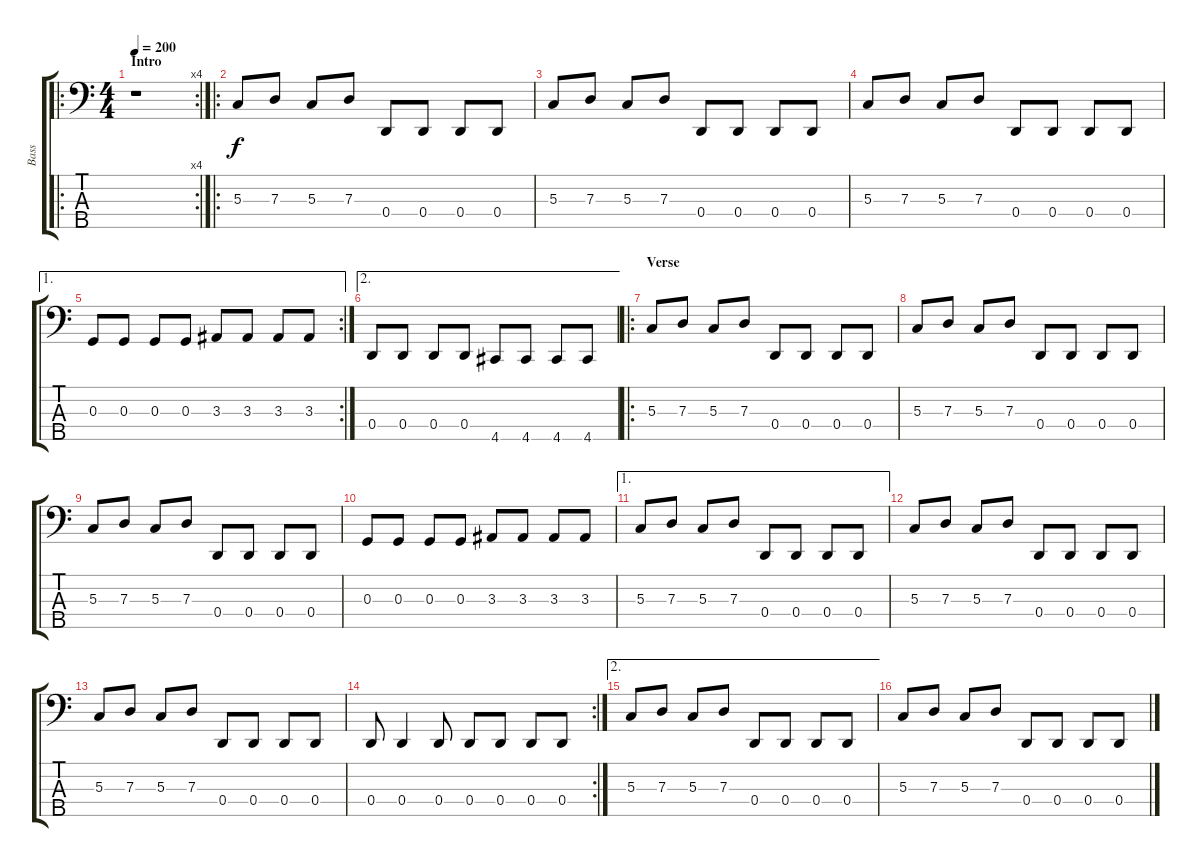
\track ("Bass" "Bass") {instrument electricbasspick}
\staff {score tabs}
\tuning (F2 C2 G1 D1 A0) {hide}
\ro
\rc 4
\ts (4 4)
\section ("" "Intro")
\tempo 200
\clef f4
\ks c
r.1{dy f instrument electricbasspick} |
\ro
5.3.8 7.3.8 5.3.8 7.3.8 0.4.8 0.4.8 0.4.8 0.4.8 |
5.3.8 7.3.8 5.3.8 7.3.8 0.4.8 0.4.8 0.4.8 0.4.8 |
5.3.8 7.3.8 5.3.8 7.3.8 0.4.8 0.4.8 0.4.8 0.4.8 |
\ae 1
\rc 2
0.3.8 0.3.8 0.3.8 0.3.8 3.3.8 3.3.8 3.3.8 3.3.8 |
\ae 2
0.4.8 0.4.8 0.4.8 0.4.8 4.5.8 4.5.8 4.5.8 4.5.8 |
\ro
\section ("" "Verse")
5.3.8 7.3.8 5.3.8 7.3.8 0.4.8 0.4.8 0.4.8 0.4.8 |
5.3.8 7.3.8 5.3.8 7.3.8 0.4.8 0.4.8 0.4.8 0.4.8 |
5.3.8 7.3.8 5.3.8 7.3.8 0.4.8 0.4.8 0.4.8 0.4.8 |
0.3.8 0.3.8 0.3.8 0.3.8 3.3.8 3.3.8 3.3.8 3.3.8 |
\ae 1
5.3.8 7.3.8 5.3.8 7.3.8 0.4.8 0.4.8 0.4.8 0.4.8 |
5.3.8 7.3.8 5.3.8 7.3.8 0.4.8 0.4.8 0.4.8 0.4.8 |
5.3.8 7.3.8 5.3.8 7.3.8 0.4.8 0.4.8 0.4.8 0.4.8 |
\rc 2
0.4.8 0.4.4 0.4.8 0.4.8 0.4.8 0.4.8 0.4.8 |
\ae 2
5.3.8 7.3.8 5.3.8 7.3.8 0.4.8 0.4.8 0.4.8 0.4.8 |
5.3.8 7.3.8 5.3.8 7.3.8 0.4.8 0.4.8 0.4.8 0.4.8
